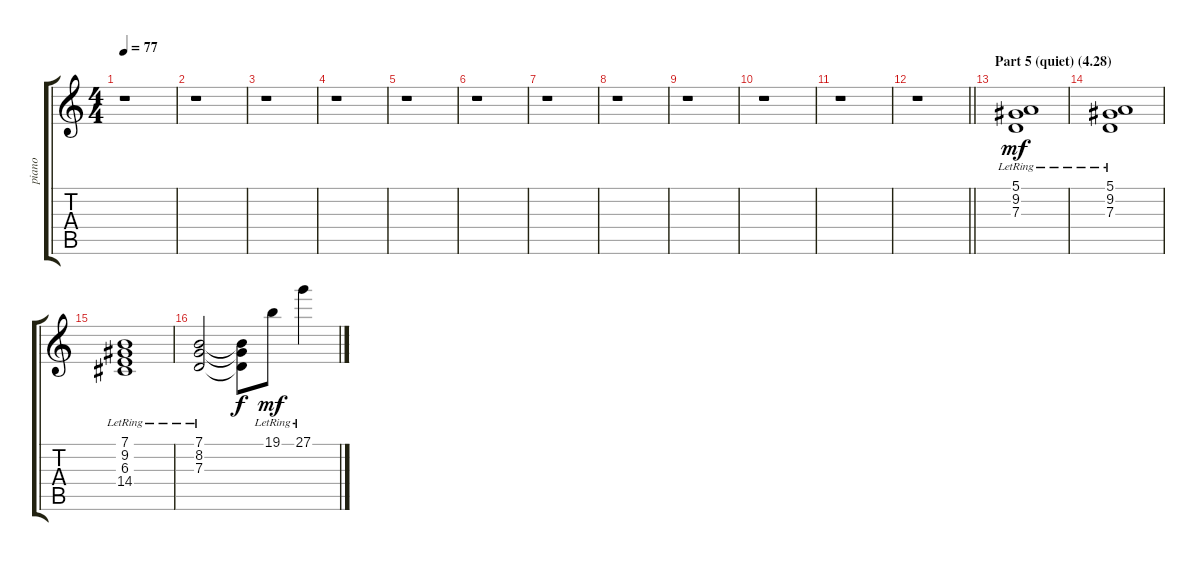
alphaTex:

\track ("piano" "piano") {instrument acousticgrandpiano}
\staff {score tabs}
\tuning (E4 B3 G3 D3 A2 E2) {hide}
\ts (4 4)
\tempo 77
\clef g2
\ks c
r.1{dy mf} |
r.1 |
r.1 |
r.1 |
r.1 |
r.1 |
r.1 |
r.1 |
r.1 |
r.1 |
r.1 |
\barLineRight lightlight
r.1 |
\section ("" "Part 5 (quiet) (4.28)")
(5.1{lr} 9.2{lr} 7.3{lr}).1 |
(5.1{lr} 9.2{lr} 7.3{lr}).1 |
(7.1{lr} 9.2{lr} 6.3{lr} 14.4{lr}).1 |
(7.1{lr} 8.2{lr} 7.3{lr}).2 (7.1{t} 8.2{t} 7.3{t}).8{dy f} 19.1{lr}.8{dy mf} 27.1{lr}.4
